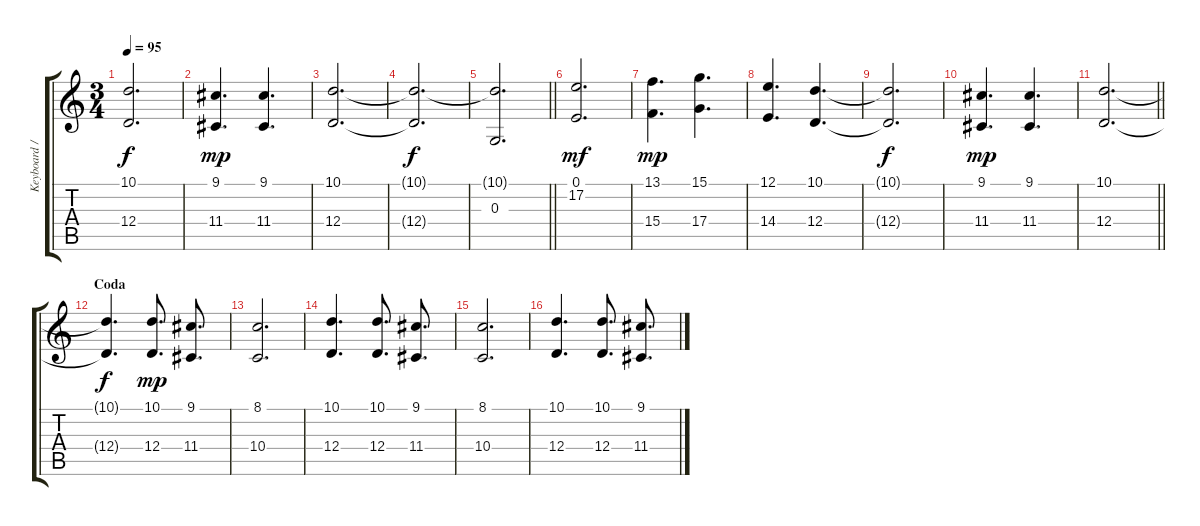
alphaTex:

\track ("Keyboard / Flute" "Keyboard /") {instrument pad8sweep}
\staff {score tabs}
\tuning (E4 B3 G3 D3 A2 D2) {hide}
\ts (3 4)
\tempo 95
\clef g2
\ks c
(10.1{t} 12.4{t}).2{d dy f} |
(9.1 11.4).4{d dy mp} (9.1 11.4).4{d} |
(10.1 12.4).2{d} |
(10.1{t} 12.4{t}).2{d dy f} |
\barLineRight lightlight
(10.1{t} 0.3).2{d} |
(0.1 17.2).2{d dy mf} |
(13.1 15.4).4{d dy mp} (15.1 17.4).4{d} |
(12.1 14.4).4{d} (10.1 12.4).4{d} |
(10.1{t} 12.4{t}).2{d dy f} |
(9.1 11.4).4{d dy mp} (9.1 11.4).4{d} |
\barLineRight lightlight
(10.1 12.4).2{d} |
\section ("" "Coda")
(10.1{t} 12.4{t}).4{d dy f} (10.1 12.4).8{d dy mp} (9.1 11.4).8{d} |
(8.1 10.4).2{d} |
(10.1 12.4).4{d} (10.1 12.4).8{d} (9.1 11.4).8{d} |
(8.1 10.4).2{d} |
(10.1 12.4).4{d} (10.1 12.4).8{d} (9.1 11.4).8{d}
